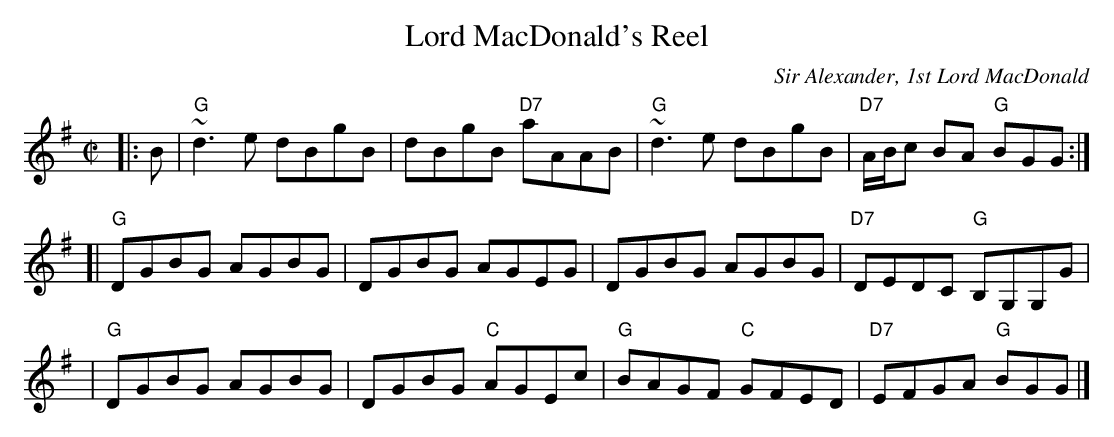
X:1
T: Lord MacDonald's Reel
C: Sir Alexander, 1st Lord MacDonald
M: C|
L: 1/8
K: G
|: B \
| "G"~d3e dBgB | dBgB "D7"aAAB | "G"~d3e dBgB | "D7"A/B/c BA "G"BGG :|
[| "G"DGBG AGBG | DGBG AGEG | DGBG AGBG | "D7"DEDC "G"B,G,G,G |
|  "G"DGBG AGBG | DGBG "C"AGEc | "G"BAGF "C"GFED | "D7"EFGA "G"BGG |]
